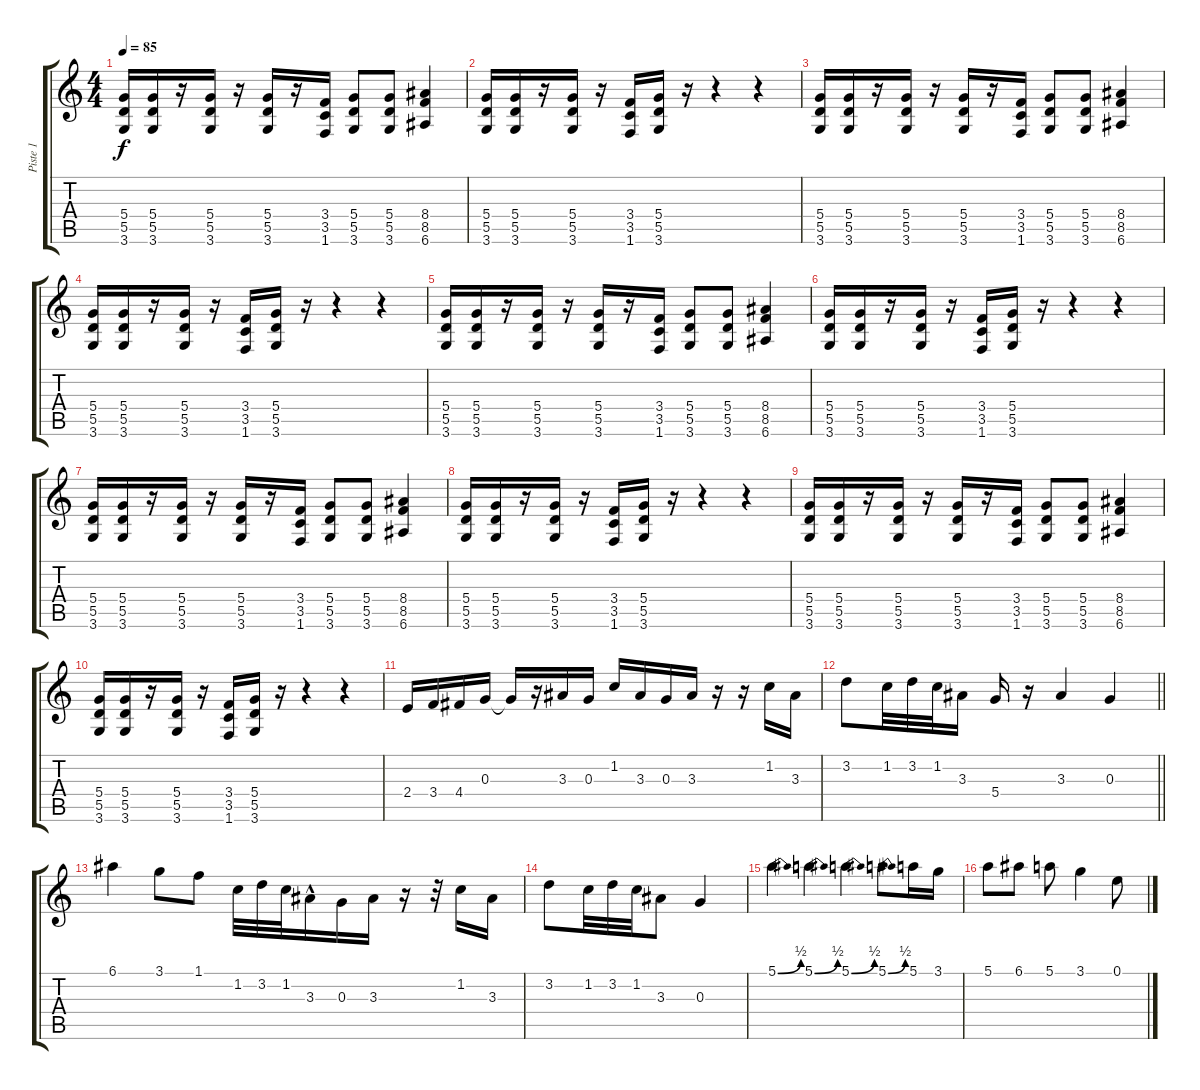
\track ("Piste 1" "Piste 1") {instrument overdrivenguitar}
\staff {score tabs}
\tuning (E4 B3 G3 D3 A2 E2) {hide}
\ts (4 4)
\tempo 85
\clef g2
\ks c
(5.4 5.5 3.6).16{dy f instrument overdrivenguitar} (5.4 5.5 3.6).16 r.16 (5.4 5.5 3.6).16 r.16 (5.4 5.5 3.6).16 r.16 (3.4 3.5 1.6).16 (5.4 5.5 3.6).8 (5.4 5.5 3.6).8 (8.4 8.5 6.6).4 |
(5.4 5.5 3.6).16 (5.4 5.5 3.6).16 r.16 (5.4 5.5 3.6).16 r.16 (3.4 3.5 1.6).16 (5.4 5.5 3.6).16 r.16 r.4 r.4 |
(5.4 5.5 3.6).16 (5.4 5.5 3.6).16 r.16 (5.4 5.5 3.6).16 r.16 (5.4 5.5 3.6).16 r.16 (3.4 3.5 1.6).16 (5.4 5.5 3.6).8 (5.4 5.5 3.6).8 (8.4 8.5 6.6).4 |
(5.4 5.5 3.6).16 (5.4 5.5 3.6).16 r.16 (5.4 5.5 3.6).16 r.16 (3.4 3.5 1.6).16 (5.4 5.5 3.6).16 r.16 r.4 r.4 |
(5.4 5.5 3.6).16 (5.4 5.5 3.6).16 r.16 (5.4 5.5 3.6).16 r.16 (5.4 5.5 3.6).16 r.16 (3.4 3.5 1.6).16 (5.4 5.5 3.6).8 (5.4 5.5 3.6).8 (8.4 8.5 6.6).4 |
(5.4 5.5 3.6).16 (5.4 5.5 3.6).16 r.16 (5.4 5.5 3.6).16 r.16 (3.4 3.5 1.6).16 (5.4 5.5 3.6).16 r.16 r.4 r.4 |
(5.4 5.5 3.6).16 (5.4 5.5 3.6).16 r.16 (5.4 5.5 3.6).16 r.16 (5.4 5.5 3.6).16 r.16 (3.4 3.5 1.6).16 (5.4 5.5 3.6).8 (5.4 5.5 3.6).8 (8.4 8.5 6.6).4 |
(5.4 5.5 3.6).16 (5.4 5.5 3.6).16 r.16 (5.4 5.5 3.6).16 r.16 (3.4 3.5 1.6).16 (5.4 5.5 3.6).16 r.16 r.4 r.4 |
(5.4 5.5 3.6).16 (5.4 5.5 3.6).16 r.16 (5.4 5.5 3.6).16 r.16 (5.4 5.5 3.6).16 r.16 (3.4 3.5 1.6).16 (5.4 5.5 3.6).8 (5.4 5.5 3.6).8 (8.4 8.5 6.6).4 |
(5.4 5.5 3.6).16 (5.4 5.5 3.6).16 r.16 (5.4 5.5 3.6).16 r.16 (3.4 3.5 1.6).16 (5.4 5.5 3.6).16 r.16 r.4 r.4 |
2.4.16 3.4.16 4.4.16 0.3.16 0.3{t}.16 r.16 3.3.16 0.3.16 1.2.16 3.3.16 0.3.16 3.3.16 r.16 r.16 1.2.16 3.3.16 |
\barLineRight lightlight
3.2.8 1.2.32 3.2.32 1.2.32 3.3.16 5.4.16 r.16 3.3.4 0.3.4 |
6.1.4 3.1.8 1.1.8 1.2.32 3.2.32 1.2.32 3.3{hac}.16 0.3.16 3.3.16 r.16 r.32 1.2.16 3.3.16 |
3.2.8 1.2.32 3.2.32 1.2.32 3.3.8 0.3.4 |
5.1{be (bend 0 0 60 2)}.4 5.1{be (bend 0 0 60 2)}.4 5.1{be (bend 0 0 60 2)}.4 5.1{be (bend 0 0 60 2)}.8 5.1.16 3.1.16 |
5.1.8 6.1.8 5.1.8 3.1.4 0.1.8
